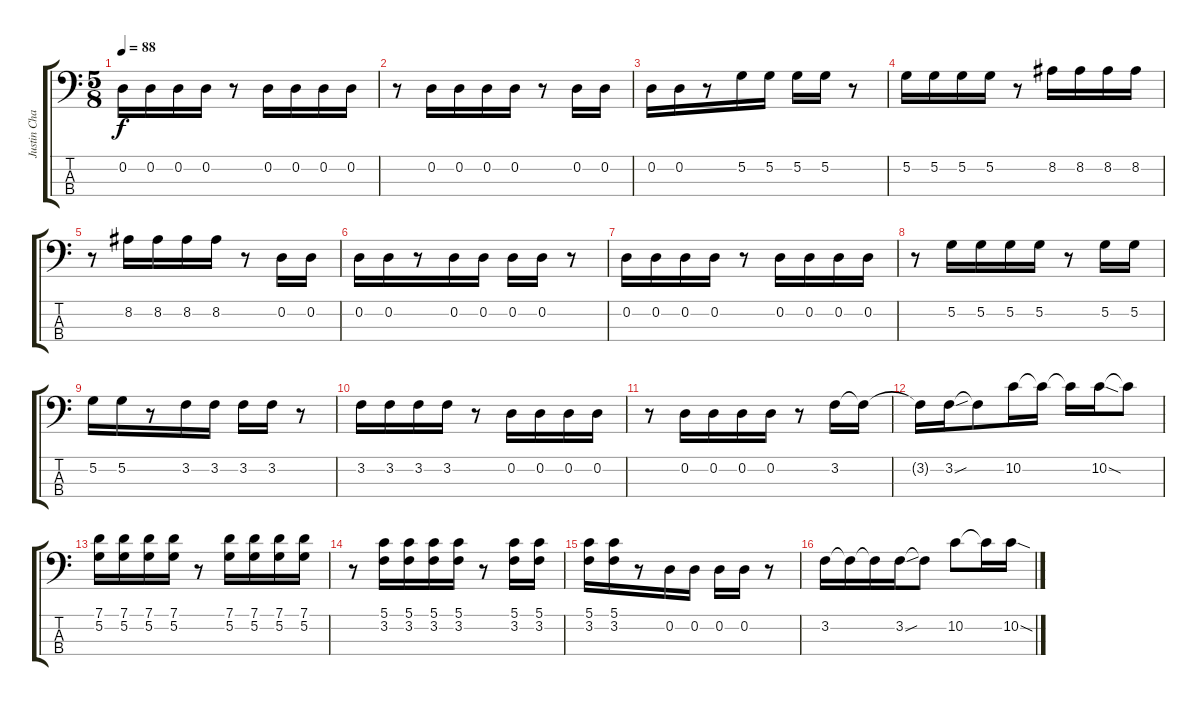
\track ("Justin Chancellor" "Justin Cha") {instrument electricbasspick}
\staff {score tabs}
\tuning (G2 D2 A1 D1) {hide}
\ts (5 8)
\tempo 88
\clef f4
\ks c
0.2.16{dy f} 0.2.16 0.2.16 0.2.16 r.8 0.2.16 0.2.16 0.2.16 0.2.16 |
r.8 0.2.16 0.2.16 0.2.16 0.2.16 r.8 0.2.16 0.2.16 |
0.2.16 0.2.16 r.8 5.2.16 5.2.16 5.2.16 5.2.16 r.8 |
5.2.16 5.2.16 5.2.16 5.2.16 r.8 8.2.16 8.2.16 8.2.16 8.2.16 |
r.8 8.2.16 8.2.16 8.2.16 8.2.16 r.8 0.2.16 0.2.16 |
0.2.16 0.2.16 r.8 0.2.16 0.2.16 0.2.16 0.2.16 r.8 |
0.2.16 0.2.16 0.2.16 0.2.16 r.8 0.2.16 0.2.16 0.2.16 0.2.16 |
r.8 5.2.16 5.2.16 5.2.16 5.2.16 r.8 5.2.16 5.2.16 |
5.2.16 5.2.16 r.8 3.2.16 3.2.16 3.2.16 3.2.16 r.8 |
3.2.16 3.2.16 3.2.16 3.2.16 r.8 0.2.16 0.2.16 0.2.16 0.2.16 |
r.8 0.2.16 0.2.16 0.2.16 0.2.16 r.8 3.2.16 3.2{t}.16 |
3.2{t}.16 3.2{sou}.16 3.2{t}.8 10.2.16 10.2{t}.16 10.2{t}.16 10.2{sod}.16 10.2{t}.8 |
(7.1 5.2).16 (7.1 5.2).16 (7.1 5.2).16 (7.1 5.2).16 r.8 (7.1 5.2).16 (7.1 5.2).16 (7.1 5.2).16 (7.1 5.2).16 |
r.8 (5.1 3.2).16 (5.1 3.2).16 (5.1 3.2).16 (5.1 3.2).16 r.8 (5.1 3.2).16 (5.1 3.2).16 |
(5.1 3.2).16 (5.1 3.2).16 r.8 0.2.16 0.2.16 0.2.16 0.2.16 r.8 |
3.2.16 3.2{t}.16 3.2{t}.16 3.2{sou}.16 3.2{t}.8 10.2.8 10.2{t}.16 10.2{sod}.16
